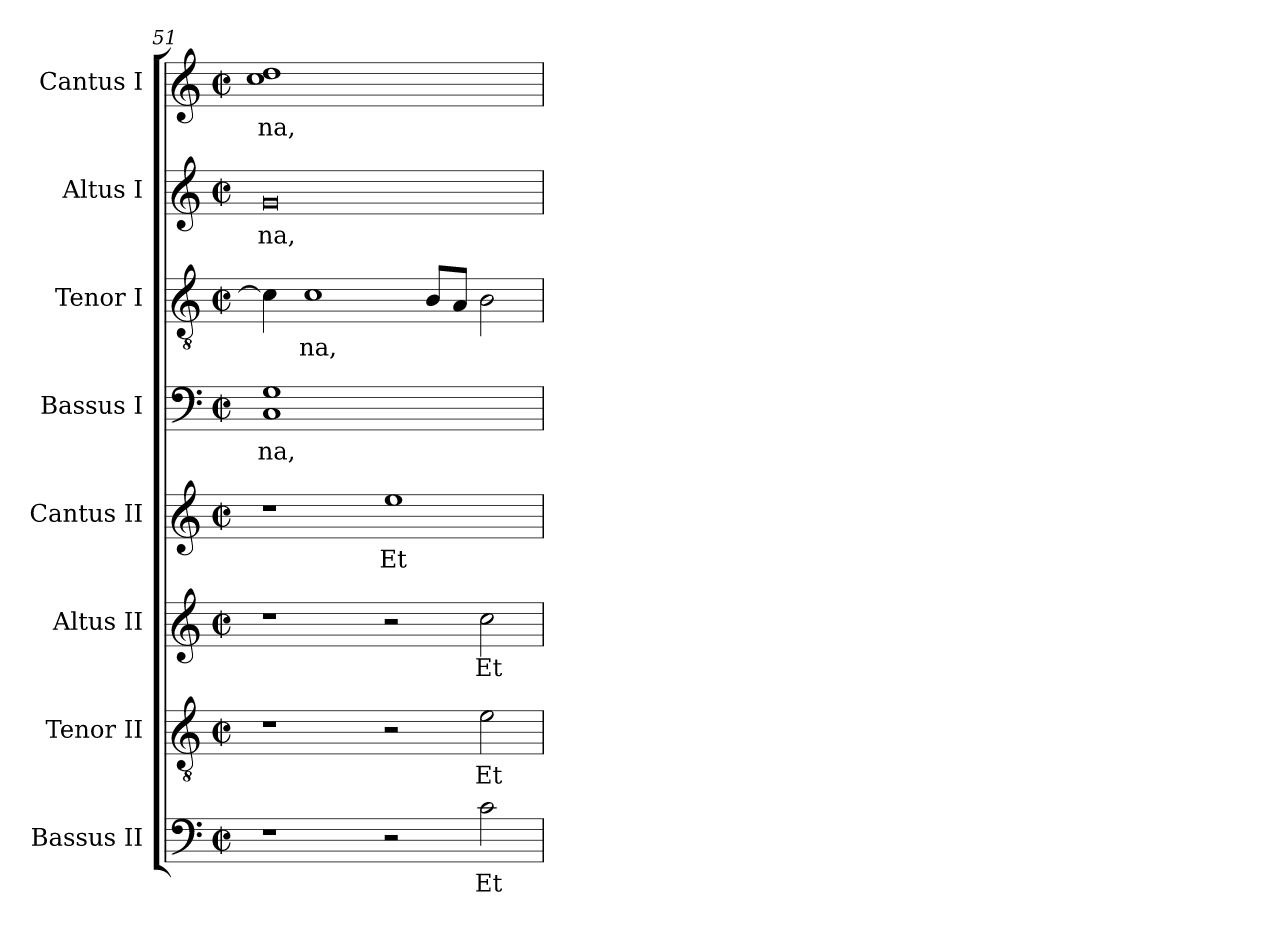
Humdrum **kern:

**kern	**text	**kern	**text	**kern	**text	**kern	**text	**kern	**text	**kern	**text	**kern	**text	**kern	**text
*part8	*part8	*part7	*part7	*part6	*part6	*part5	*part5	*part4	*part4	*part3	*part3	*part2	*part2	*part1	*part1
*staff8	*staff8	*staff7	*staff7	*staff6	*staff6	*staff5	*staff5	*staff4	*staff4	*staff3	*staff3	*staff2	*staff2	*staff1	*staff1
*I"Bassus II	*	*I"Tenor II	*	*I"Altus II	*	*I"Cantus II	*	*I"Bassus I	*	*I"Tenor I	*	*I"Altus I	*	*I"Cantus I	*
*clefF4	*	*clefGv2	*	*clefG2	*	*clefG2	*	*clefF4	*	*clefGv2	*	*clefG2	*	*clefG2	*
*M2/2	*	*M2/2	*	*M2/2	*	*M2/2	*	*M2/2	*	*M2/2	*	*M2/2	*	*M2/2	*
*met(c|)	*	*met(c|)	*	*met(c|)	*	*met(c|)	*	*met(c|)	*	*met(c|)	*	*met(c|)	*	*met(c|)	*
=51	=51	=51	=51	=51	=51	=51	=51	=51	=51	=51	=51	=51	=51	=51	=51
!	!	!	!	!	!	!	!	!	!LO:LY:b:cj	!	!	!LO:N:vis=0	!LO:LY:b:cj	!	!LO:LY:b:cj
1r	.	1r	.	1r	.	1r	.	1G 1C	-na,	4c\]	.	1g	na,	1dd 1cc	na,
!	!	!	!	!	!	!	!	!	!	!	!LO:LY:b:cj	!	!	!	!
.	.	.	.	.	.	.	.	.	.	1c	-na,	.	.	.	.
!	!	!	!	!	!	!	!LO:LY:b:cj	!	!	!	!	!	!	!	!
2r	.	2r	.	2r	.	1ee	Et	1ryy	.	.	.	1ryy	.	1ryy	.
.	.	.	.	.	.	.	.	.	.	8B/L	.	.	.	.	.
.	.	.	.	.	.	.	.	.	.	8A/J	.	.	.	.	.
!	!LO:LY:b:cj	!	!LO:LY:b:cj	!	!LO:LY:b:cj	!	!	!	!	!	!	!	!	!	!
2c\	Et	2e\	Et	2cc\	Et	.	.	.	.	2B\	.	.	.	.	.
=	=	=	=	=	=	=	=	=	=	=	=	=	=	=	=
*-	*-	*-	*-	*-	*-	*-	*-	*-	*-	*-	*-	*-	*-	*-	*-
